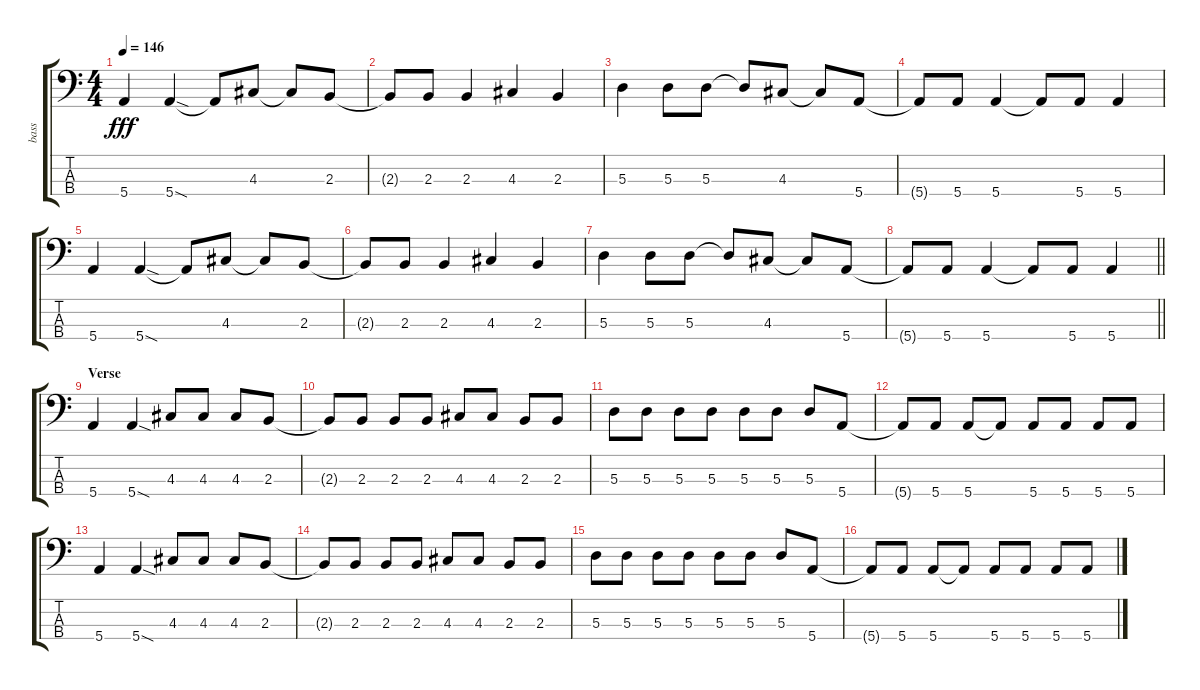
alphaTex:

\track ("bass" "bass") {instrument electricbasspick}
\staff {score tabs}
\tuning (G2 D2 A1 E1) {hide}
\ts (4 4)
\tempo 146
\clef f4
\ks c
5.4.4{dy fff} 5.4{sod}.4 5.4{t}.8 4.3.8 4.3{t}.8 2.3.8 |
2.3{t}.8 2.3.8 2.3.4 4.3.4 2.3.4 |
5.3.4 5.3.8 5.3.8 5.3{t}.8 4.3.8 4.3{t}.8 5.4.8 |
5.4{t}.8 5.4.8 5.4.4 5.4{t}.8 5.4.8 5.4.4 |
5.4.4 5.4{sod}.4 5.4{t}.8 4.3.8 4.3{t}.8 2.3.8 |
2.3{t}.8 2.3.8 2.3.4 4.3.4 2.3.4 |
5.3.4 5.3.8 5.3.8 5.3{t}.8 4.3.8 4.3{t}.8 5.4.8 |
\barLineRight lightlight
5.4{t}.8 5.4.8 5.4.4 5.4{t}.8 5.4.8 5.4.4 |
\section ("" "Verse")
5.4.4 5.4{sod}.4 4.3.8 4.3.8 4.3.8 2.3.8 |
2.3{t}.8 2.3.8 2.3.8 2.3.8 4.3.8 4.3.8 2.3.8 2.3.8 |
5.3.8 5.3.8 5.3.8 5.3.8 5.3.8 5.3.8 5.3.8 5.4.8 |
5.4{t}.8 5.4.8 5.4.8 5.4{t}.8 5.4.8 5.4.8 5.4.8 5.4.8 |
5.4.4 5.4{sod}.4 4.3.8 4.3.8 4.3.8 2.3.8 |
2.3{t}.8 2.3.8 2.3.8 2.3.8 4.3.8 4.3.8 2.3.8 2.3.8 |
5.3.8 5.3.8 5.3.8 5.3.8 5.3.8 5.3.8 5.3.8 5.4.8 |
5.4{t}.8 5.4.8 5.4.8 5.4{t}.8 5.4.8 5.4.8 5.4.8 5.4.8
